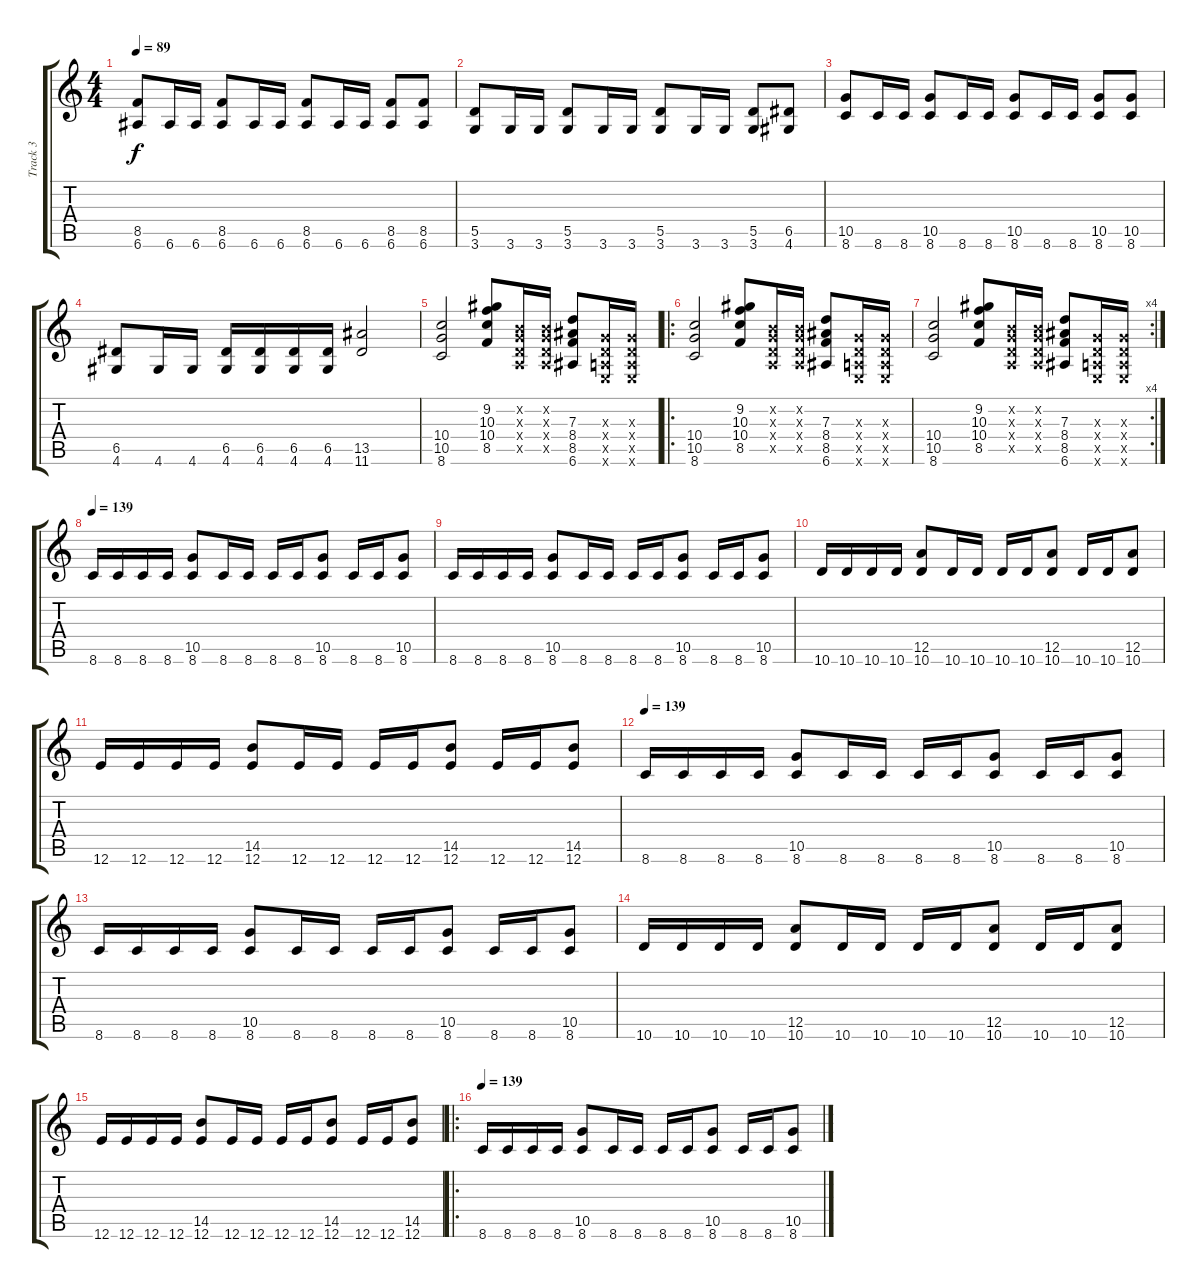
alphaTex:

\track ("Track 3" "Track 3") {instrument distortionguitar}
\staff {score tabs}
\tuning (E4 B3 G3 D3 A2 E2) {hide}
\ts (4 4)
\tempo 89
\clef g2
\ks c
(8.5 6.6).8{dy f} 6.6.16 6.6.16 (8.5 6.6).8 6.6.16 6.6.16 (8.5 6.6).8 6.6.16 6.6.16 (8.5 6.6).8 (8.5 6.6).8 |
(5.5 3.6).8 3.6.16 3.6.16 (5.5 3.6).8 3.6.16 3.6.16 (5.5 3.6).8 3.6.16 3.6.16 (5.5 3.6).8 (6.5 4.6).8 |
(10.5 8.6).8 8.6.16 8.6.16 (10.5 8.6).8 8.6.16 8.6.16 (10.5 8.6).8 8.6.16 8.6.16 (10.5 8.6).8 (10.5 8.6).8 |
(6.5 4.6).8 4.6.16 4.6.16 (6.5 4.6).16 (6.5 4.6).16 (6.5 4.6).16 (6.5 4.6).16 (13.5 11.6).2 |
(10.4 10.5 8.6).2 (9.2 10.3 10.4 8.5).8 (0.2{x} 0.3{x} 0.4{x} 0.5{x}).16 (0.2{x} 0.3{x} 0.4{x} 0.5{x}).16 (7.3 8.4 8.5 6.6).8 (0.3{x} 0.4{x} 0.5{x} 0.6{x}).16 (0.3{x} 0.4{x} 0.5{x} 0.6{x}).16 |
\ro
(10.4 10.5 8.6).2 (9.2 10.3 10.4 8.5).8 (0.2{x} 0.3{x} 0.4{x} 0.5{x}).16 (0.2{x} 0.3{x} 0.4{x} 0.5{x}).16 (7.3 8.4 8.5 6.6).8 (0.3{x} 0.4{x} 0.5{x} 0.6{x}).16 (0.3{x} 0.4{x} 0.5{x} 0.6{x}).16 |
\rc 4
(10.4 10.5 8.6).2 (9.2 10.3 10.4 8.5).8 (0.2{x} 0.3{x} 0.4{x} 0.5{x}).16 (0.2{x} 0.3{x} 0.4{x} 0.5{x}).16 (7.3 8.4 8.5 6.6).8 (0.3{x} 0.4{x} 0.5{x} 0.6{x}).16 (0.3{x} 0.4{x} 0.5{x} 0.6{x}).16 |
\tempo 139
8.6.16 8.6.16 8.6.16 8.6.16 (10.5 8.6).8 8.6.16 8.6.16 8.6.16 8.6.16 (10.5 8.6).8 8.6.16 8.6.16 (10.5 8.6).8 |
8.6.16 8.6.16 8.6.16 8.6.16 (10.5 8.6).8 8.6.16 8.6.16 8.6.16 8.6.16 (10.5 8.6).8 8.6.16 8.6.16 (10.5 8.6).8 |
10.6.16 10.6.16 10.6.16 10.6.16 (12.5 10.6).8 10.6.16 10.6.16 10.6.16 10.6.16 (12.5 10.6).8 10.6.16 10.6.16 (12.5 10.6).8 |
12.6.16 12.6.16 12.6.16 12.6.16 (14.5 12.6).8 12.6.16 12.6.16 12.6.16 12.6.16 (14.5 12.6).8 12.6.16 12.6.16 (14.5 12.6).8 |
\tempo 139
8.6.16 8.6.16 8.6.16 8.6.16 (10.5 8.6).8 8.6.16 8.6.16 8.6.16 8.6.16 (10.5 8.6).8 8.6.16 8.6.16 (10.5 8.6).8 |
8.6.16 8.6.16 8.6.16 8.6.16 (10.5 8.6).8 8.6.16 8.6.16 8.6.16 8.6.16 (10.5 8.6).8 8.6.16 8.6.16 (10.5 8.6).8 |
10.6.16 10.6.16 10.6.16 10.6.16 (12.5 10.6).8 10.6.16 10.6.16 10.6.16 10.6.16 (12.5 10.6).8 10.6.16 10.6.16 (12.5 10.6).8 |
12.6.16 12.6.16 12.6.16 12.6.16 (14.5 12.6).8 12.6.16 12.6.16 12.6.16 12.6.16 (14.5 12.6).8 12.6.16 12.6.16 (14.5 12.6).8 |
\ro
\tempo 139
8.6.16 8.6.16 8.6.16 8.6.16 (10.5 8.6).8 8.6.16 8.6.16 8.6.16 8.6.16 (10.5 8.6).8 8.6.16 8.6.16 (10.5 8.6).8
